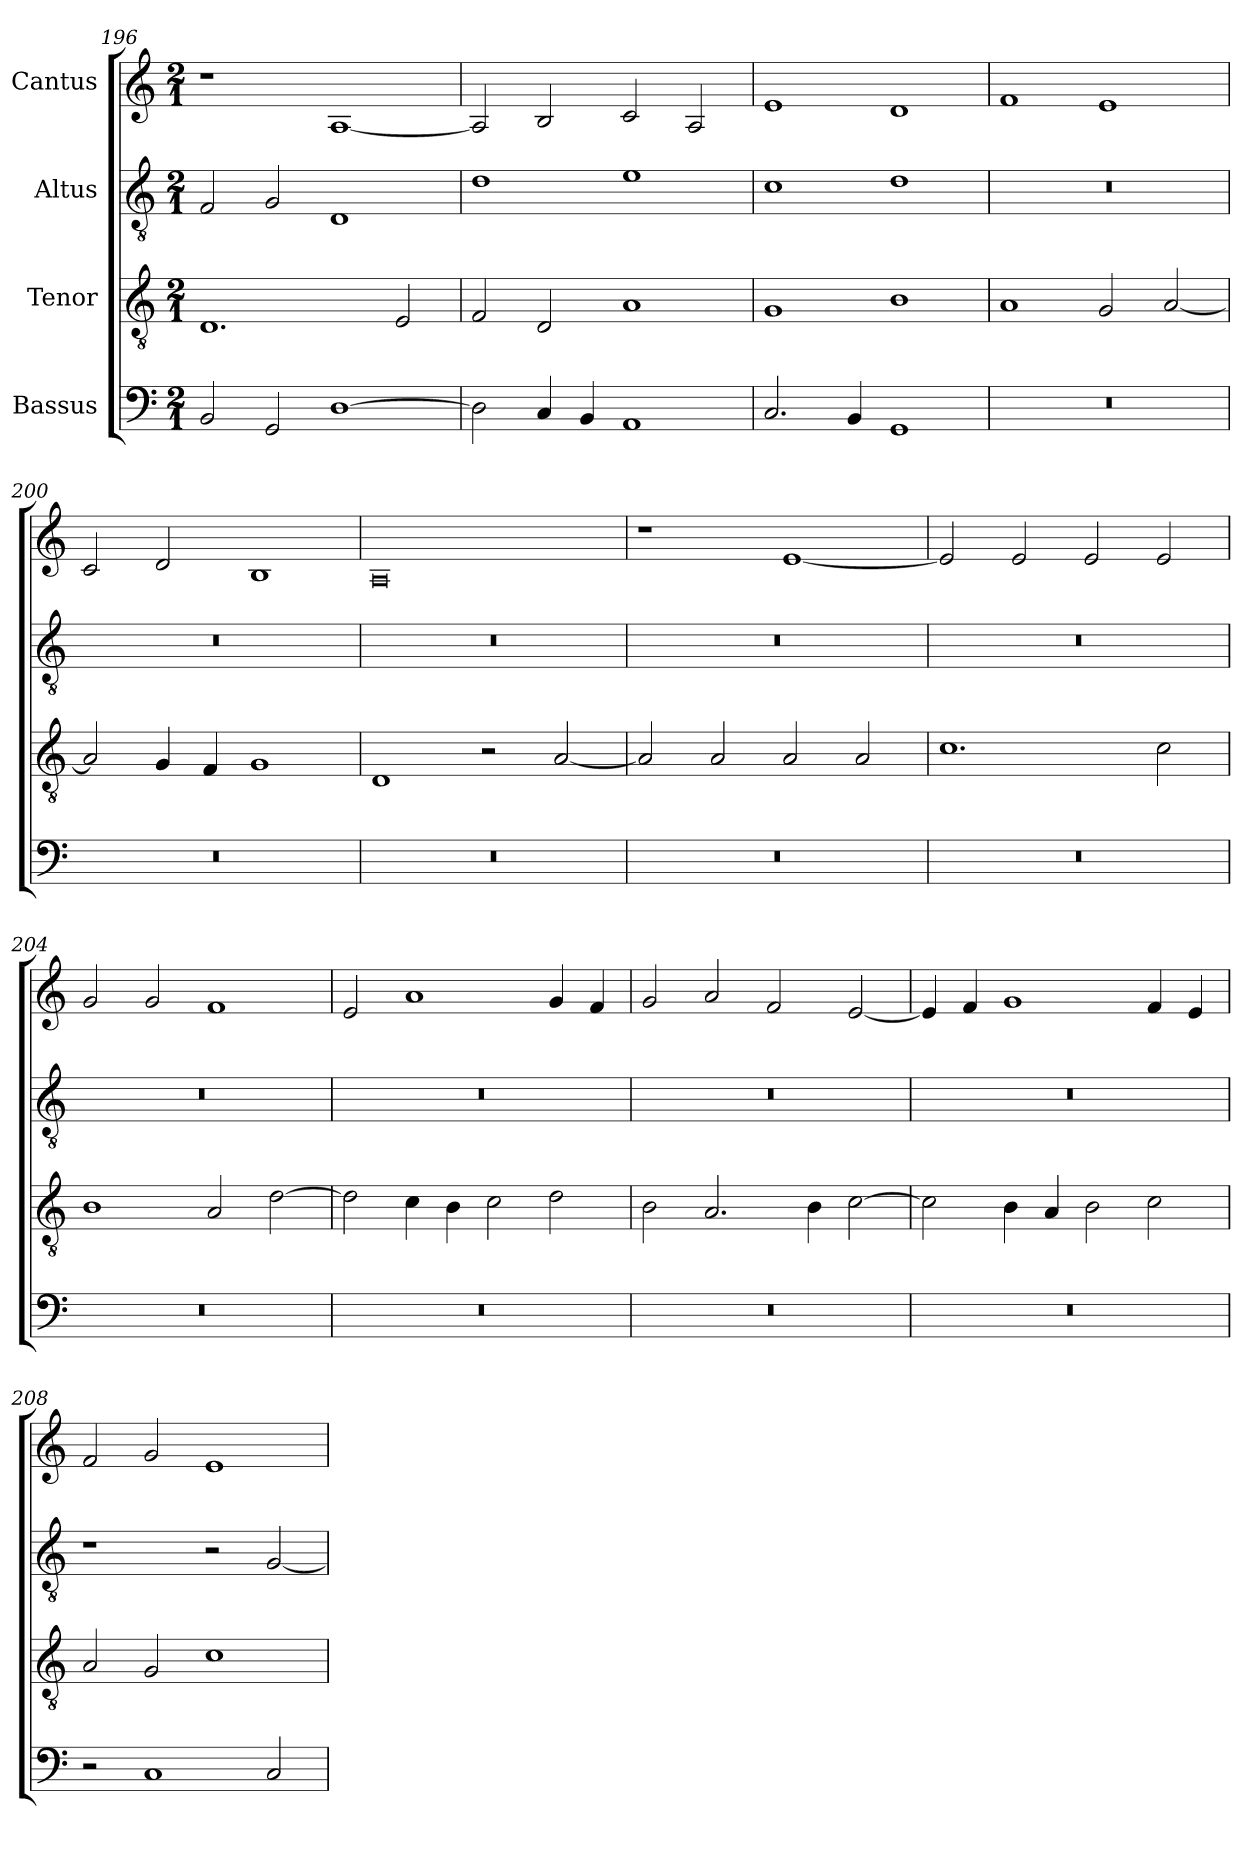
**kern	**kern	**kern	**kern
*part4	*part3	*part2	*part1
*staff4	*staff3	*staff2	*staff1
*I"Bassus	*I"Tenor	*I"Altus	*I"Cantus
*clefF4	*clefGv2	*clefGv2	*clefG2
*	*ITrd7c12	*ITrd7c12	*
*k[]	*k[]	*k[]	*k[]
*C:	*C:	*C:	*C:
*M2/1	*M2/1	*M2/1	*M2/1
=196	=196	=196	=196
2BBi/	1.DDi	2FFi/	1r
2GGi/	.	2GGi/	.
[>1Di	.	1DDi	[<1Ai
.	2EEi/	.	.
!!LO:PB:g=z
=197	=197	=197	=197
2Di\]	2FFi/	1Di	2Ai/]
4Ci/	2DDi/	.	2Bi/
4BBi/	.	.	.
1AAi	1AAi	1Ei	2ci/
.	.	.	2Ai/
=198	=198	=198	=198
2.Ci/	1GGi	1Ci	1ei
4BBi/	.	.	.
1GGi	1BBi	1Di	1di
=199	=199	=199	=199
!LO:N:vis=1	!	!LO:N:vis=1	!
0r	1AAi	0r	1fi
.	2GGi/	.	1ei
.	[<2AAi/	.	.
=200	=200	=200	=200
!LO:N:vis=1	!	!LO:N:vis=1	!
0r	2AAi/]	0r	2ci/
.	4GGi/	.	2di/
.	4FFi/	.	.
.	1GGi	.	1Bi
=201	=201	=201	=201
!LO:N:vis=1	!	!LO:N:vis=1	!
0r	1DDi	0r	0Ai
.	2r	.	.
.	[<2AAi/	.	.
=202	=202	=202	=202
!LO:N:vis=1	!	!LO:N:vis=1	!
0r	2AAi/]	0r	1r
.	2AAi/	.	.
.	2AAi/	.	[<1ei
.	2AAi/	.	.
!!LO:LB:g=z
=203	=203	=203	=203
!LO:N:vis=1	!	!LO:N:vis=1	!
0r	1.Ci	0r	2ei/]
.	.	.	2ei/
.	.	.	2ei/
.	2Ci\	.	2ei/
=204	=204	=204	=204
!LO:N:vis=1	!	!LO:N:vis=1	!
0r	1BBi	0r	2gi/
.	.	.	2gi/
.	2AAi/	.	1fi
.	[>2Di\	.	.
=205	=205	=205	=205
!LO:N:vis=1	!	!LO:N:vis=1	!
0r	2Di\]	0r	2ei/
.	4Ci\	.	1ai
.	4BBi\	.	.
.	2Ci\	.	.
.	2Di\	.	4gi/
.	.	.	4fi/
=206	=206	=206	=206
!LO:N:vis=1	!	!LO:N:vis=1	!
0r	2BBi\	0r	2gi/
.	2.AAi/	.	2ai/
.	.	.	2fi/
.	4BBi\	.	.
.	[>2Ci\	.	[<2ei/
=207	=207	=207	=207
!LO:N:vis=1	!	!LO:N:vis=1	!
0r	2Ci\]	0r	4ei/]
.	.	.	4fi/
.	4BBi\	.	1gi
.	4AAi/	.	.
.	2BBi\	.	.
.	2Ci\	.	4fi/
.	.	.	4ei/
!!LO:LB:g=z
=208	=208	=208	=208
2r	2AAi/	1r	2fi/
1Ci	2GGi/	.	2gi/
.	1Ci	2r	1ei
2Ci/	.	[<2GGi/	.
=	=	=	=
*-	*-	*-	*-
